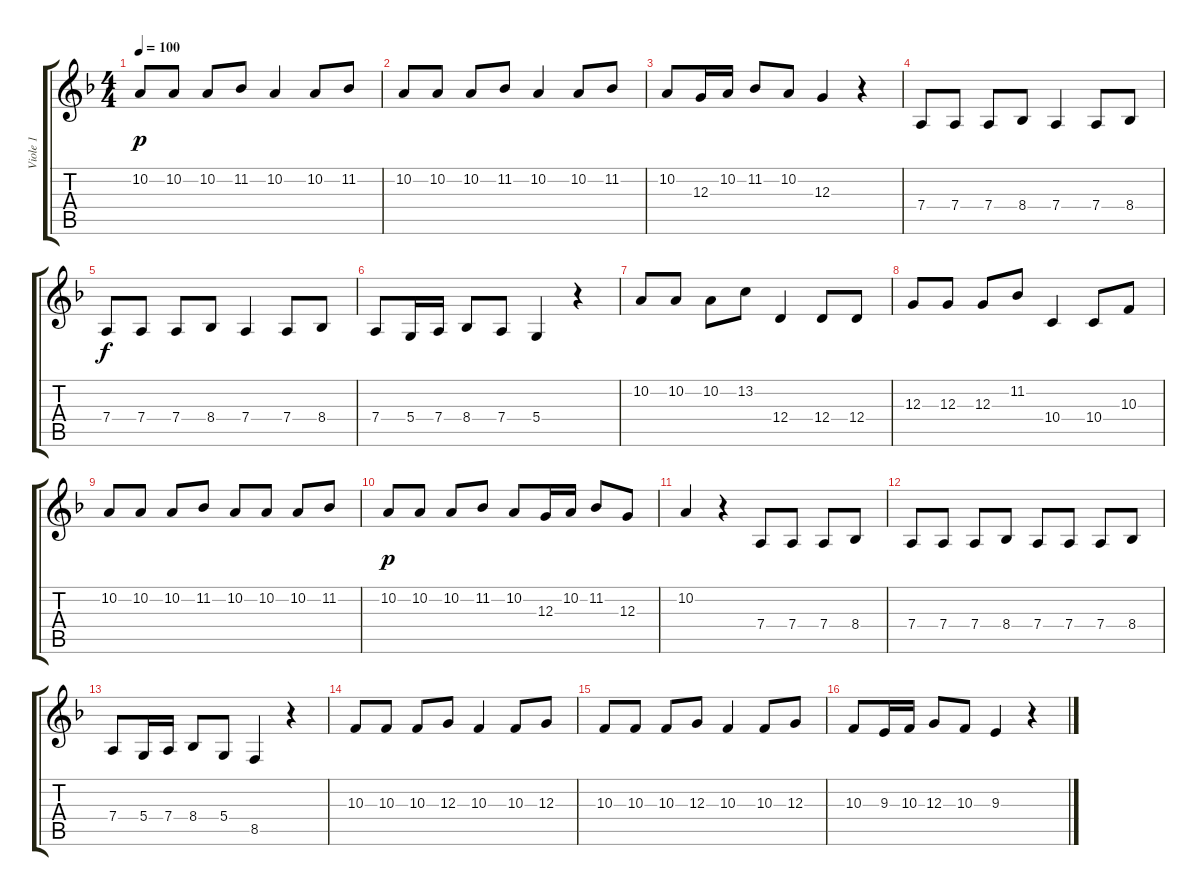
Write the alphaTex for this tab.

\track ("Viole 1" "Viole 1") {instrument violin}
\staff {score tabs}
\tuning (E4 B3 G3 D3 A2 E2) {hide}
\ts (4 4)
\tempo 100
\clef g2
\ks f
10.2.8{dy p instrument violin} 10.2.8 10.2.8 11.2.8 10.2.4 10.2.8 11.2.8 |
10.2.8 10.2.8 10.2.8 11.2.8 10.2.4 10.2.8 11.2.8 |
10.2.8 12.3.16 10.2.16 11.2.8 10.2.8 12.3.4 r.4 |
7.4.8 7.4.8 7.4.8 8.4.8 7.4.4 7.4.8 8.4.8 |
7.4.8{dy f} 7.4.8 7.4.8 8.4.8 7.4.4 7.4.8 8.4.8 |
7.4.8 5.4.16 7.4.16 8.4.8 7.4.8 5.4.4 r.4 |
10.2.8 10.2.8 10.2.8 13.2.8 12.4.4 12.4.8 12.4.8 |
12.3.8 12.3.8 12.3.8 11.2.8 10.4.4 10.4.8 10.3.8 |
10.2.8 10.2.8 10.2.8 11.2.8 10.2.8 10.2.8 10.2.8 11.2.8 |
10.2.8{dy p} 10.2.8 10.2.8 11.2.8 10.2.8 12.3.16 10.2.16 11.2.8 12.3.8 |
10.2.4 r.4 7.4.8 7.4.8 7.4.8 8.4.8 |
7.4.8 7.4.8 7.4.8 8.4.8 7.4.8 7.4.8 7.4.8 8.4.8 |
7.4.8 5.4.16 7.4.16 8.4.8 5.4.8 8.5.4 r.4 |
10.3.8 10.3.8 10.3.8 12.3.8 10.3.4 10.3.8 12.3.8 |
10.3.8 10.3.8 10.3.8 12.3.8 10.3.4 10.3.8 12.3.8 |
10.3.8 9.3.16 10.3.16 12.3.8 10.3.8 9.3.4 r.4
